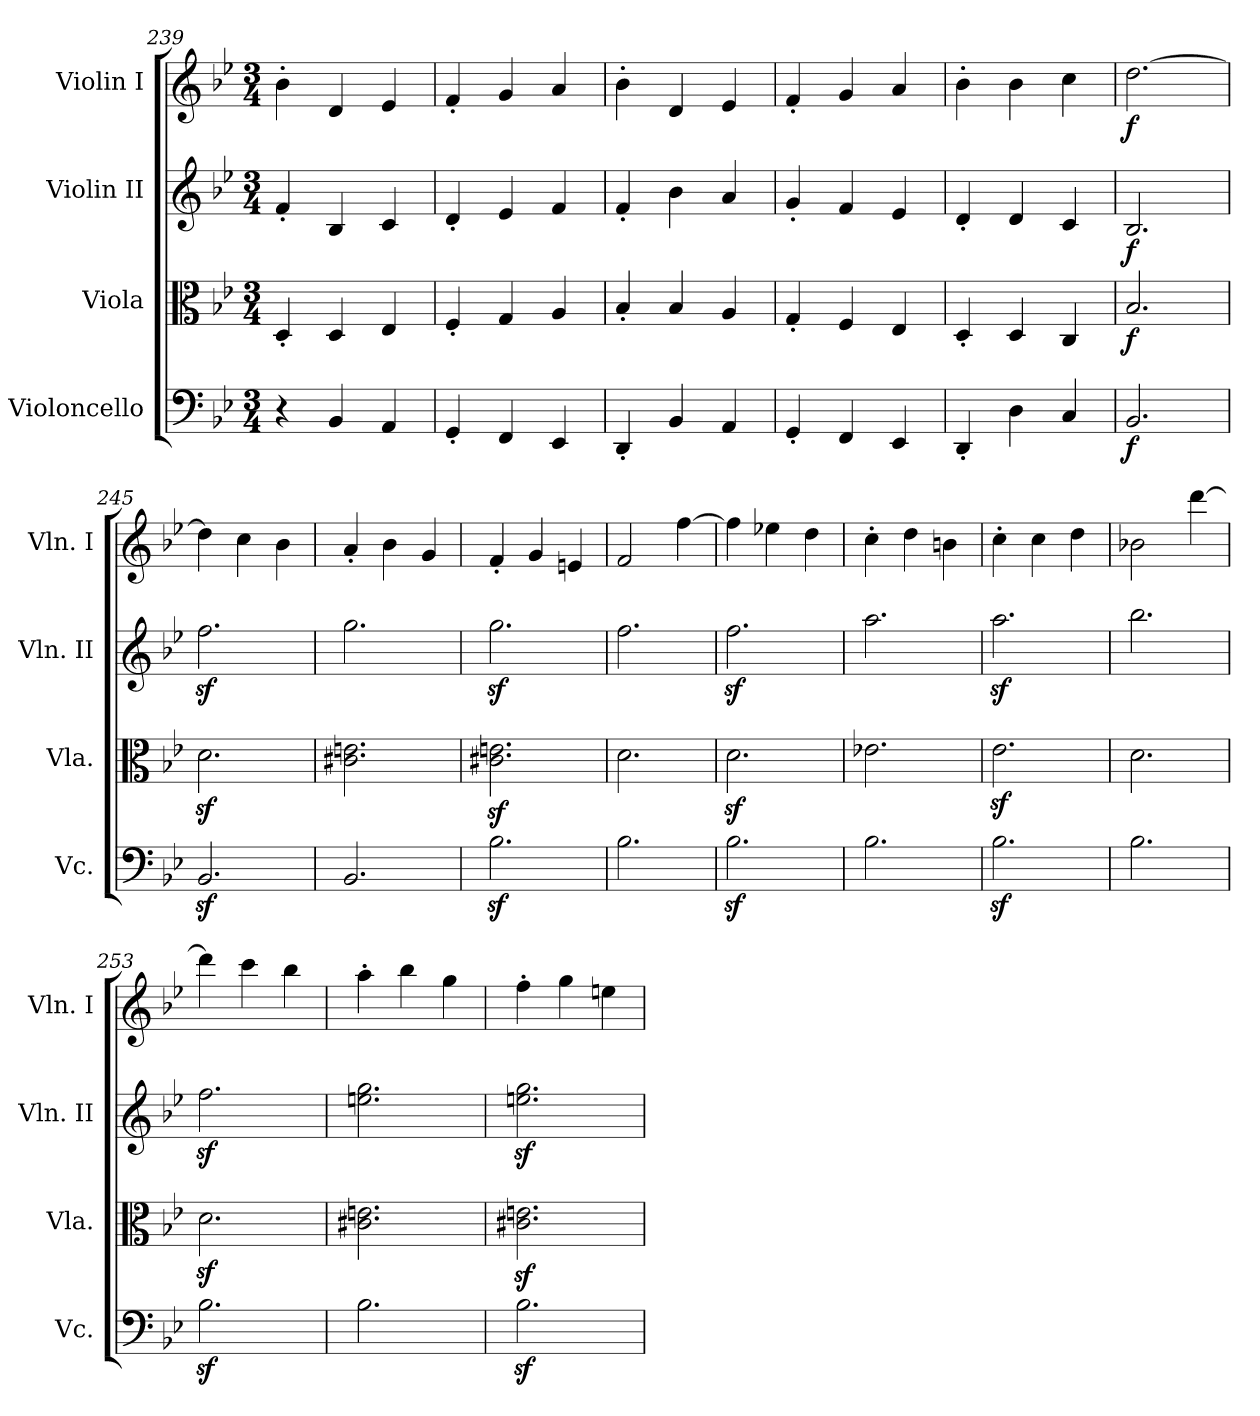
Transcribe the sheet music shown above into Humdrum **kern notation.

**kern	**dynam	**kern	**dynam	**kern	**dynam	**kern	**dynam
*part4	*part4	*part3	*part3	*part2	*part2	*part1	*part1
*staff4	*staff4	*staff3	*staff3	*staff2	*staff2	*staff1	*staff1
*I"Violoncello	*	*I"Viola	*	*I"Violin II	*	*I"Violin I	*
*I'Vc.	*	*I'Vla.	*	*I'Vln. II	*	*I'Vln. I	*
*clefF4	*	*clefC3	*	*clefG2	*	*clefG2	*
*k[b-e-]	*	*k[b-e-]	*	*k[b-e-]	*	*k[b-e-]	*
*B-:	*	*B-:	*	*B-:	*	*B-:	*
*M3/4	*	*M3/4	*	*M3/4	*	*M3/4	*
=239	=239	=239	=239	=239	=239	=239	=239
4r	.	4D'/	.	4f'/	.	4b-'\	.
4BB-/	.	4D/	.	4B-/	.	4d/	.
4AA/	.	4E-/	.	4c/	.	4e-/	.
=240	=240	=240	=240	=240	=240	=240	=240
4GG'/	.	4F'/	.	4d'/	.	4f'/	.
4FF/	.	4G/	.	4e-/	.	4g/	.
4EE-/	.	4A/	.	4f/	.	4a/	.
=241	=241	=241	=241	=241	=241	=241	=241
4DD'/	.	4B-'/	.	4f'/	.	4b-'\	.
4BB-/	.	4B-/	.	4b-\	.	4d/	.
4AA/	.	4A/	.	4a/	.	4e-/	.
=242	=242	=242	=242	=242	=242	=242	=242
4GG'/	.	4G'/	.	4g'/	.	4f'/	.
4FF/	.	4F/	.	4f/	.	4g/	.
4EE-/	.	4E-/	.	4e-/	.	4a/	.
=243	=243	=243	=243	=243	=243	=243	=243
4DD'/	.	4D'/	.	4d'/	.	4b-'\	.
4D\	.	4D/	.	4d/	.	4b-\	.
4C/	.	4C/	.	4c/	.	4cc\	.
=244	=244	=244	=244	=244	=244	=244	=244
!	!LO:DY:b	!	!LO:DY:b	!	!LO:DY:b	!	!LO:DY:b
2.BB-/	f	2.B-/	f	2.B-/	f	[2.dd\	f
=245	=245	=245	=245	=245	=245	=245	=245
2.BB-z</	.	2.dz<\	.	2.ffz<\	.	4dd\]	.
.	.	.	.	.	.	4cc\	.
.	.	.	.	.	.	4b-\	.
=246	=246	=246	=246	=246	=246	=246	=246
2.BB-/	.	2.c#X\ 2.en\	.	2.gg\	.	4a'/	.
.	.	.	.	.	.	4b-\	.
.	.	.	.	.	.	4g/	.
=247	=247	=247	=247	=247	=247	=247	=247
2.B-z<\	.	2.c#X\z< 2.en\z<	.	2.ggz<\	.	4f'/	.
.	.	.	.	.	.	4g/	.
.	.	.	.	.	.	4en/	.
=248	=248	=248	=248	=248	=248	=248	=248
2.B-\	.	2.d\	.	2.ff\	.	2f/	.
.	.	.	.	.	.	[4ff\	.
=249	=249	=249	=249	=249	=249	=249	=249
2.B-z<\	.	2.dz<\	.	2.ffz<\	.	4ff\]	.
.	.	.	.	.	.	4ee-X\	.
.	.	.	.	.	.	4dd\	.
=250	=250	=250	=250	=250	=250	=250	=250
2.B-\	.	2.e-X\	.	2.aa\	.	4cc'\	.
.	.	.	.	.	.	4dd\	.
.	.	.	.	.	.	4bn\	.
=251	=251	=251	=251	=251	=251	=251	=251
2.B-z<\	.	2.e-z<\	.	2.aaz<\	.	4cc'\	.
.	.	.	.	.	.	4cc\	.
.	.	.	.	.	.	4dd\	.
=252	=252	=252	=252	=252	=252	=252	=252
2.B-\	.	2.d\	.	2.bb-\	.	2b-X\	.
.	.	.	.	.	.	[4ddd\	.
=253	=253	=253	=253	=253	=253	=253	=253
2.B-z<\	.	2.dz<\	.	2.ffz<\	.	4ddd\]	.
.	.	.	.	.	.	4ccc\	.
.	.	.	.	.	.	4bb-\	.
=254	=254	=254	=254	=254	=254	=254	=254
2.B-\	.	2.c#X\ 2.en\	.	2.een\ 2.gg\	.	4aa'\	.
.	.	.	.	.	.	4bb-\	.
.	.	.	.	.	.	4gg\	.
=255	=255	=255	=255	=255	=255	=255	=255
2.B-z<\	.	2.c#X\z< 2.en\z<	.	2.een\z< 2.gg\z<	.	4ff'\	.
.	.	.	.	.	.	4gg\	.
.	.	.	.	.	.	4een\	.
=	=	=	=	=	=	=	=
*-	*-	*-	*-	*-	*-	*-	*-
